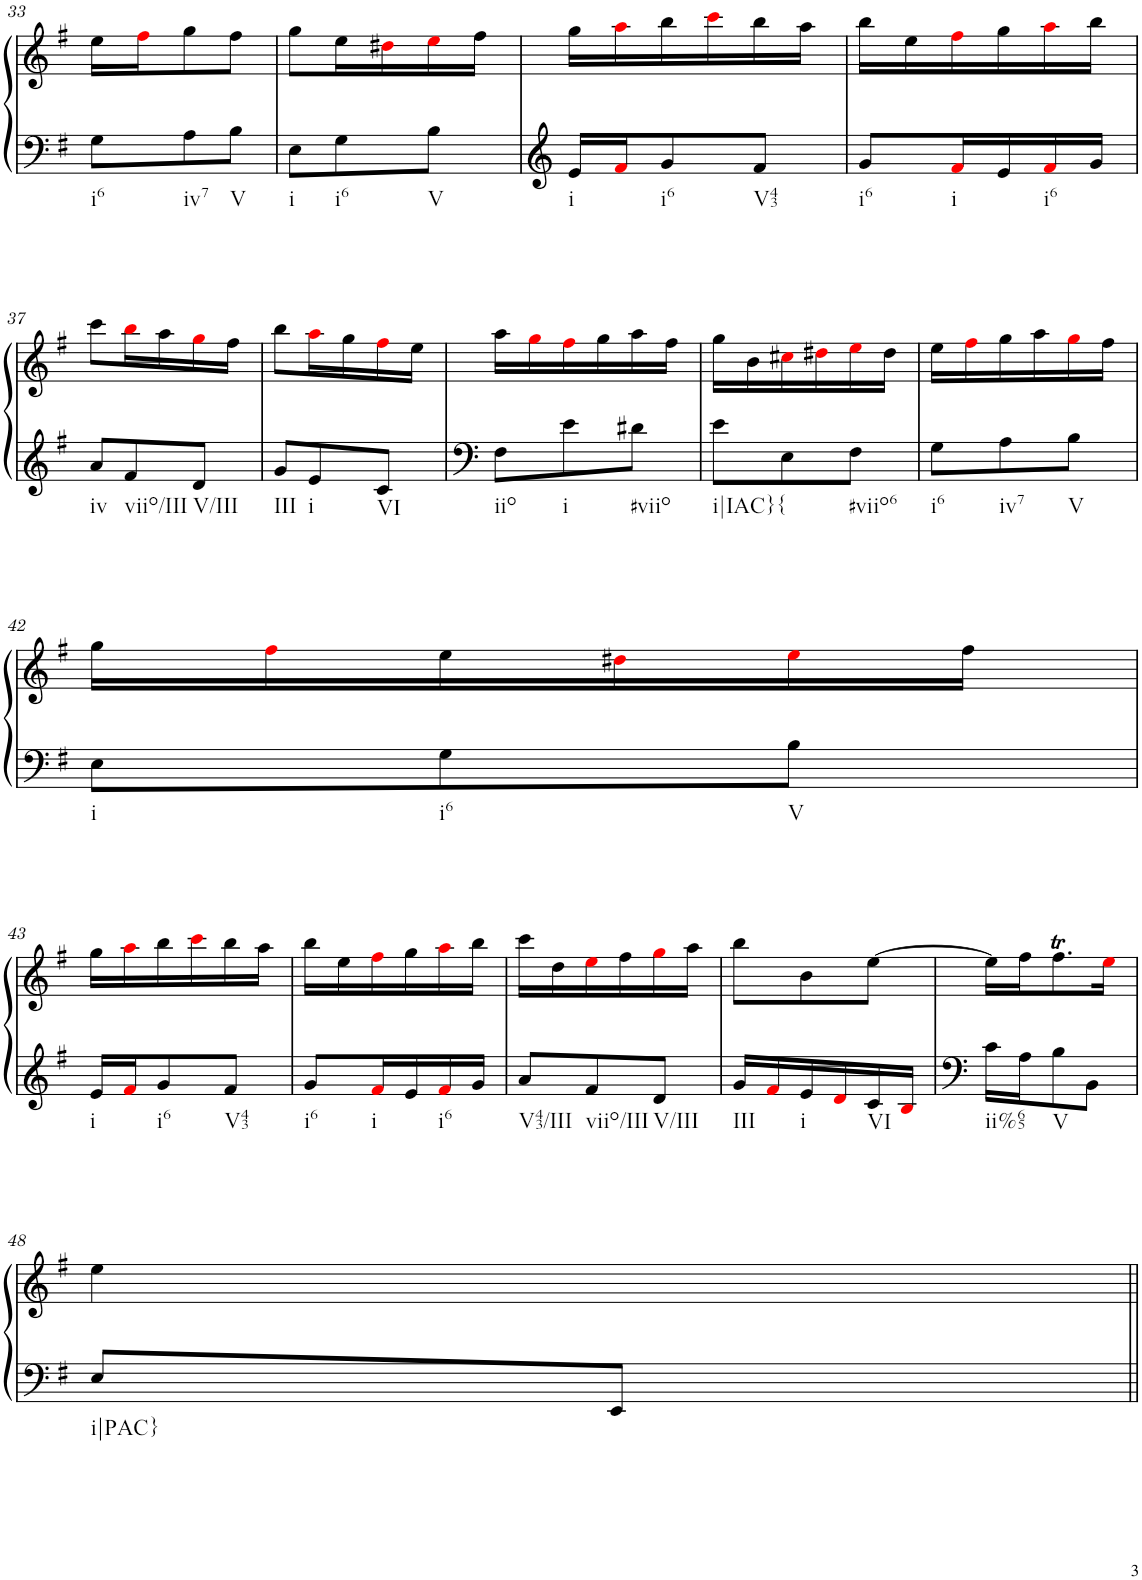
**kern	**kern
*part1	*part1
*staff2	*staff1
*I"unbenannt9	*
!!LO:PB:g=z
*clefF4	*clefG2
*k[f#]	*k[f#]
*M3/8	*M3/8
=33	=33
!LO:TX:b:t=i6	!
8G\L	16ee\LL
.	16ff#i\J
!LO:TX:b:t=iv7	!
8A\	8gg\
!LO:TX:b:t=V	!
8B\J	8ff#\J
=34	=34
!LO:TX:b:t=i	!
8E\L	8gg\L
!LO:TX:b:t=i6	!
8G\	16ee\L
.	16dd#Xi\
!LO:TX:b:t=V	!
8B\J	16eei\
.	16ff#\JJ
=35	=35
!LO:TX:b:t=i	!
16e/LL	16gg\LL
16f#i/J	16aai\
!LO:TX:b:t=i6	!
8g/	16bb\
.	16ccci\
!LO:TX:b:t=V43	!
8f#/J	16bb\
.	16aa\JJ
=36	=36
!LO:TX:b:t=i6	!
8g/L	16bb\LL
.	16ee\
!LO:TX:b:t=i	!
16f#i/L	16ff#i\
16e/	16gg\
!LO:TX:b:t=i6	!
16f#i/	16aai\
16g/JJ	16bb\JJ
!!LO:LB:g=z
=37	=37
!LO:TX:b:t=iv	!
8a/L	8ccc\L
!LO:TX:b:t=viio/III	!
8f#/	16bbi\L
.	16aa\
!LO:TX:b:t=V/III	!
8d/J	16ggi\
.	16ff#\JJ
=38	=38
!LO:TX:b:t=III	!
8g/L	8bb\L
!LO:TX:b:t=i	!
8e/	16aai\L
.	16gg\
!LO:TX:b:t=VI	!
8c/J	16ff#i\
.	16ee\JJ
=39	=39
!LO:TX:b:t=iio	!
8F#\L	16aa\LL
.	16ggi\
!LO:TX:b:t=i	!
8e\	16ff#i\
.	16gg\
!LO:TX:b:t=#viio	!
8d#X\J	16aa\
.	16ff#\JJ
=40	=40
!LO:TX:b:t=i|IAC}{	!
8e\L	16gg\LL
.	16b\
8E\	16cc#Xi\
.	16dd#Xi\
!LO:TX:b:t=#viio6	!
8F#\J	16eei\
.	16dd#\JJ
=41	=41
!LO:TX:b:t=i6	!
8G\L	16ee\LL
.	16ff#i\
!LO:TX:b:t=iv7	!
8A\	16gg\
.	16aa\
!LO:TX:b:t=V	!
8B\J	16ggi\
.	16ff#\JJ
!!LO:LB:g=z
=42	=42
!LO:TX:b:t=i	!
8E\L	16gg\LL
.	16ff#i\
!LO:TX:b:t=i6	!
8G\	16ee\
.	16dd#Xi\
!LO:TX:b:t=V	!
8B\J	16eei\
.	16ff#\JJ
!!LO:LB:g=z
=43	=43
!LO:TX:b:t=i	!
16e/LL	16gg\LL
16f#i/J	16aai\
!LO:TX:b:t=i6	!
8g/	16bb\
.	16ccci\
!LO:TX:b:t=V43	!
8f#/J	16bb\
.	16aa\JJ
=44	=44
!LO:TX:b:t=i6	!
8g/L	16bb\LL
.	16ee\
!LO:TX:b:t=i	!
16f#i/L	16ff#i\
16e/	16gg\
!LO:TX:b:t=i6	!
16f#i/	16aai\
16g/JJ	16bb\JJ
=45	=45
!LO:TX:b:t=V43/III	!
8a/L	16ccc\LL
.	16dd\
!LO:TX:b:t=viio/III	!
8f#/	16eei\
.	16ff#\
!LO:TX:b:t=V/III	!
8d/J	16ggi\
.	16aa\JJ
=46	=46
!LO:TX:b:t=III	!
16g/LL	8bb\L
16f#i/	.
!LO:TX:b:t=i	!
16e/	8b\
16di/	.
!LO:TX:b:t=VI	!
16c/	[8ee\J
16Bi/JJ	.
=47	=47
!LO:TX:b:t=ii%65	!
16c\LL	16ee\LL]
16A\J	16ff#\J
!LO:TX:b:t=V	!
8B\	8.ff#t\
8BB\J	.
.	16eei\Jk
!!LO:LB:g=z
=48	=48
!LO:TX:b:t=i|PAC}	!
8E/L	4ee\
8EE/J	.
=||	=||
*-	*-
